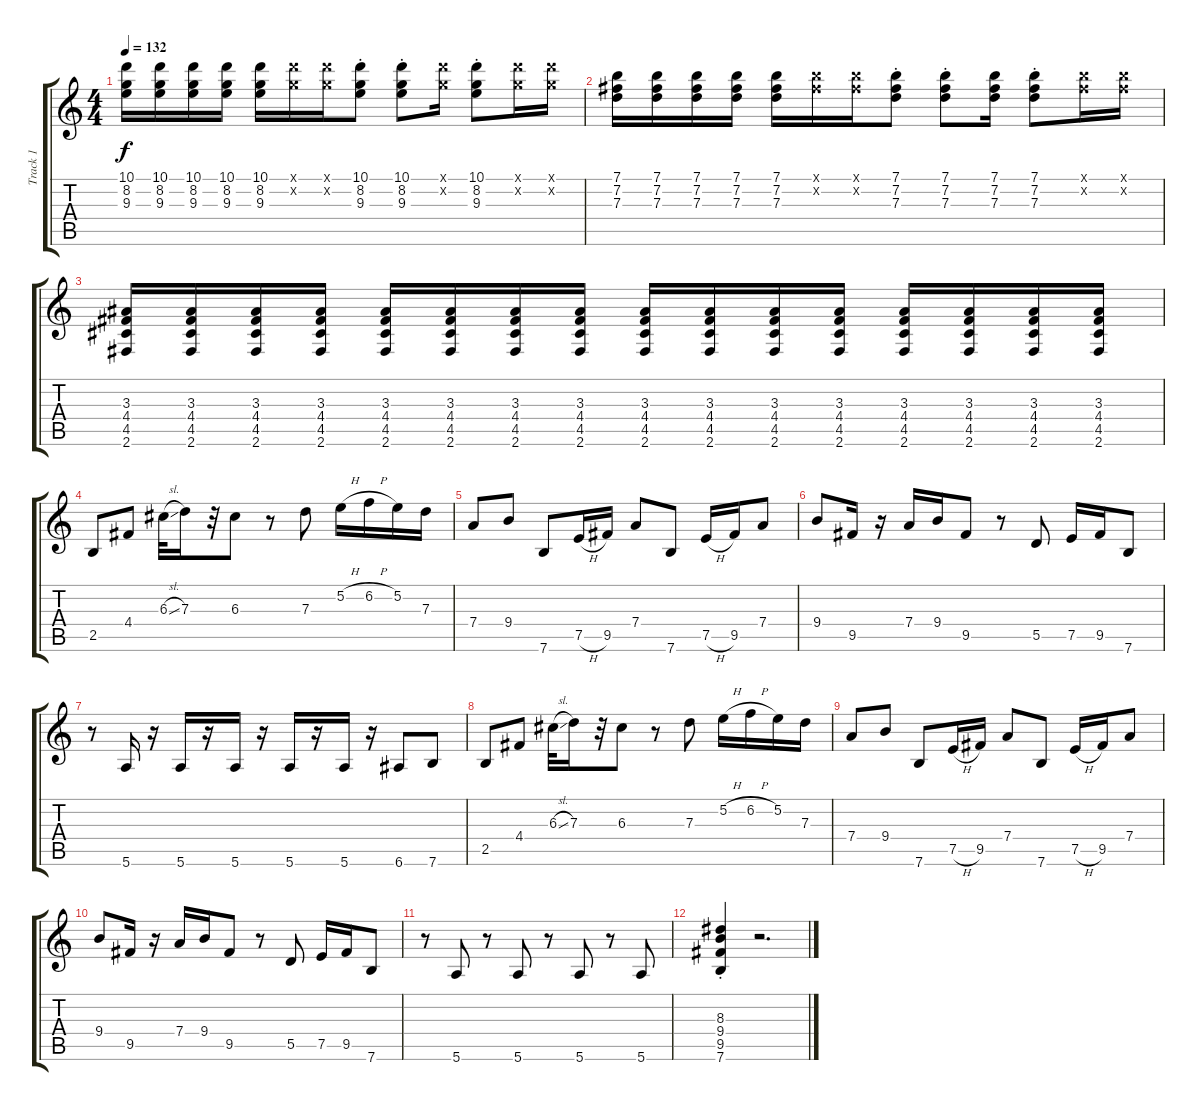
\track ("Track 1" "Track 1") {instrument acousticguitarsteel}
\staff {score tabs}
\tuning (E4 B3 G3 D3 A2 E2) {hide}
\ts (4 4)
\tempo 132
\clef g2
\ks c
(10.1 8.2 9.3).16{dy f} (10.1 8.2 9.3).16 (10.1 8.2 9.3).16 (10.1 8.2 9.3).16 (10.1 8.2 9.3).16 (10.1{x} 8.2{x}).16 (10.1{x} 8.2{x}).16 (10.1{st} 8.2{st} 9.3{st}).8 (10.1{st} 8.2{st} 9.3{st}).8 (10.1{x} 8.2{x}).16 (10.1{st} 8.2{st} 9.3).8 (10.1{x} 8.2{x}).16 (10.1{x} 8.2{x}).16 |
(7.1 7.2 7.3).16 (7.1 7.2 7.3).16 (7.1 7.2 7.3).16 (7.1 7.2 7.3).16 (7.1 7.2 7.3).16 (7.1{x} 7.2{x}).16 (7.1{x} 7.2{x}).16 (7.1{st} 7.2{st} 7.3{st}).8 (7.1{st} 7.2{st} 7.3{st}).8 (7.1 7.2 7.3).16 (7.1{st} 7.2{st} 7.3{st}).8 (7.1{x} 7.2{x}).16 (7.1{x} 7.2{x}).16 |
(3.3 4.4 4.5 2.6).16 (3.3 4.4 4.5 2.6).16 (3.3 4.4 4.5 2.6).16 (3.3 4.4 4.5 2.6).16 (3.3 4.4 4.5 2.6).16 (3.3 4.4 4.5 2.6).16 (3.3 4.4 4.5 2.6).16 (3.3 4.4 4.5 2.6).16 (3.3 4.4 4.5 2.6).16 (3.3 4.4 4.5 2.6).16 (3.3 4.4 4.5 2.6).16 (3.3 4.4 4.5 2.6).16 (3.3 4.4 4.5 2.6).16 (3.3 4.4 4.5 2.6).16 (3.3 4.4 4.5 2.6).16 (3.3 4.4 4.5 2.6).16 |
2.5.8 4.4.8 6.3{sl}.32 7.3.16 r.32 6.3.8 r.8 7.3.8 5.2{h}.16 6.2{h}.16 5.2.16 7.3.16 |
7.4.8 9.4.8 7.6.8 7.5{h}.16 9.5.16 7.4.8 7.6.8 7.5{h}.16 9.5.16 7.4.8 |
9.4.8 9.5.16 r.16 7.4.16 9.4.16 9.5.8 r.8 5.5.8 7.5.16 9.5.16 7.6.8 |
r.8 5.6.16 r.16 5.6.16 r.16 5.6.16 r.16 5.6.16 r.16 5.6.16 r.16 6.6.8 7.6.8 |
2.5.8 4.4.8 6.3{sl}.32 7.3.16 r.32 6.3.8 r.8 7.3.8 5.2{h}.16 6.2{h}.16 5.2.16 7.3.16 |
7.4.8 9.4.8 7.6.8 7.5{h}.16 9.5.16 7.4.8 7.6.8 7.5{h}.16 9.5.16 7.4.8 |
9.4.8 9.5.16 r.16 7.4.16 9.4.16 9.5.8 r.8 5.5.8 7.5.16 9.5.16 7.6.8 |
r.8 5.6.8 r.8 5.6.8 r.8 5.6.8 r.8 5.6.8 |
(8.3{st} 9.4{st} 9.5{st} 7.6{st}).4 r.2{d}
